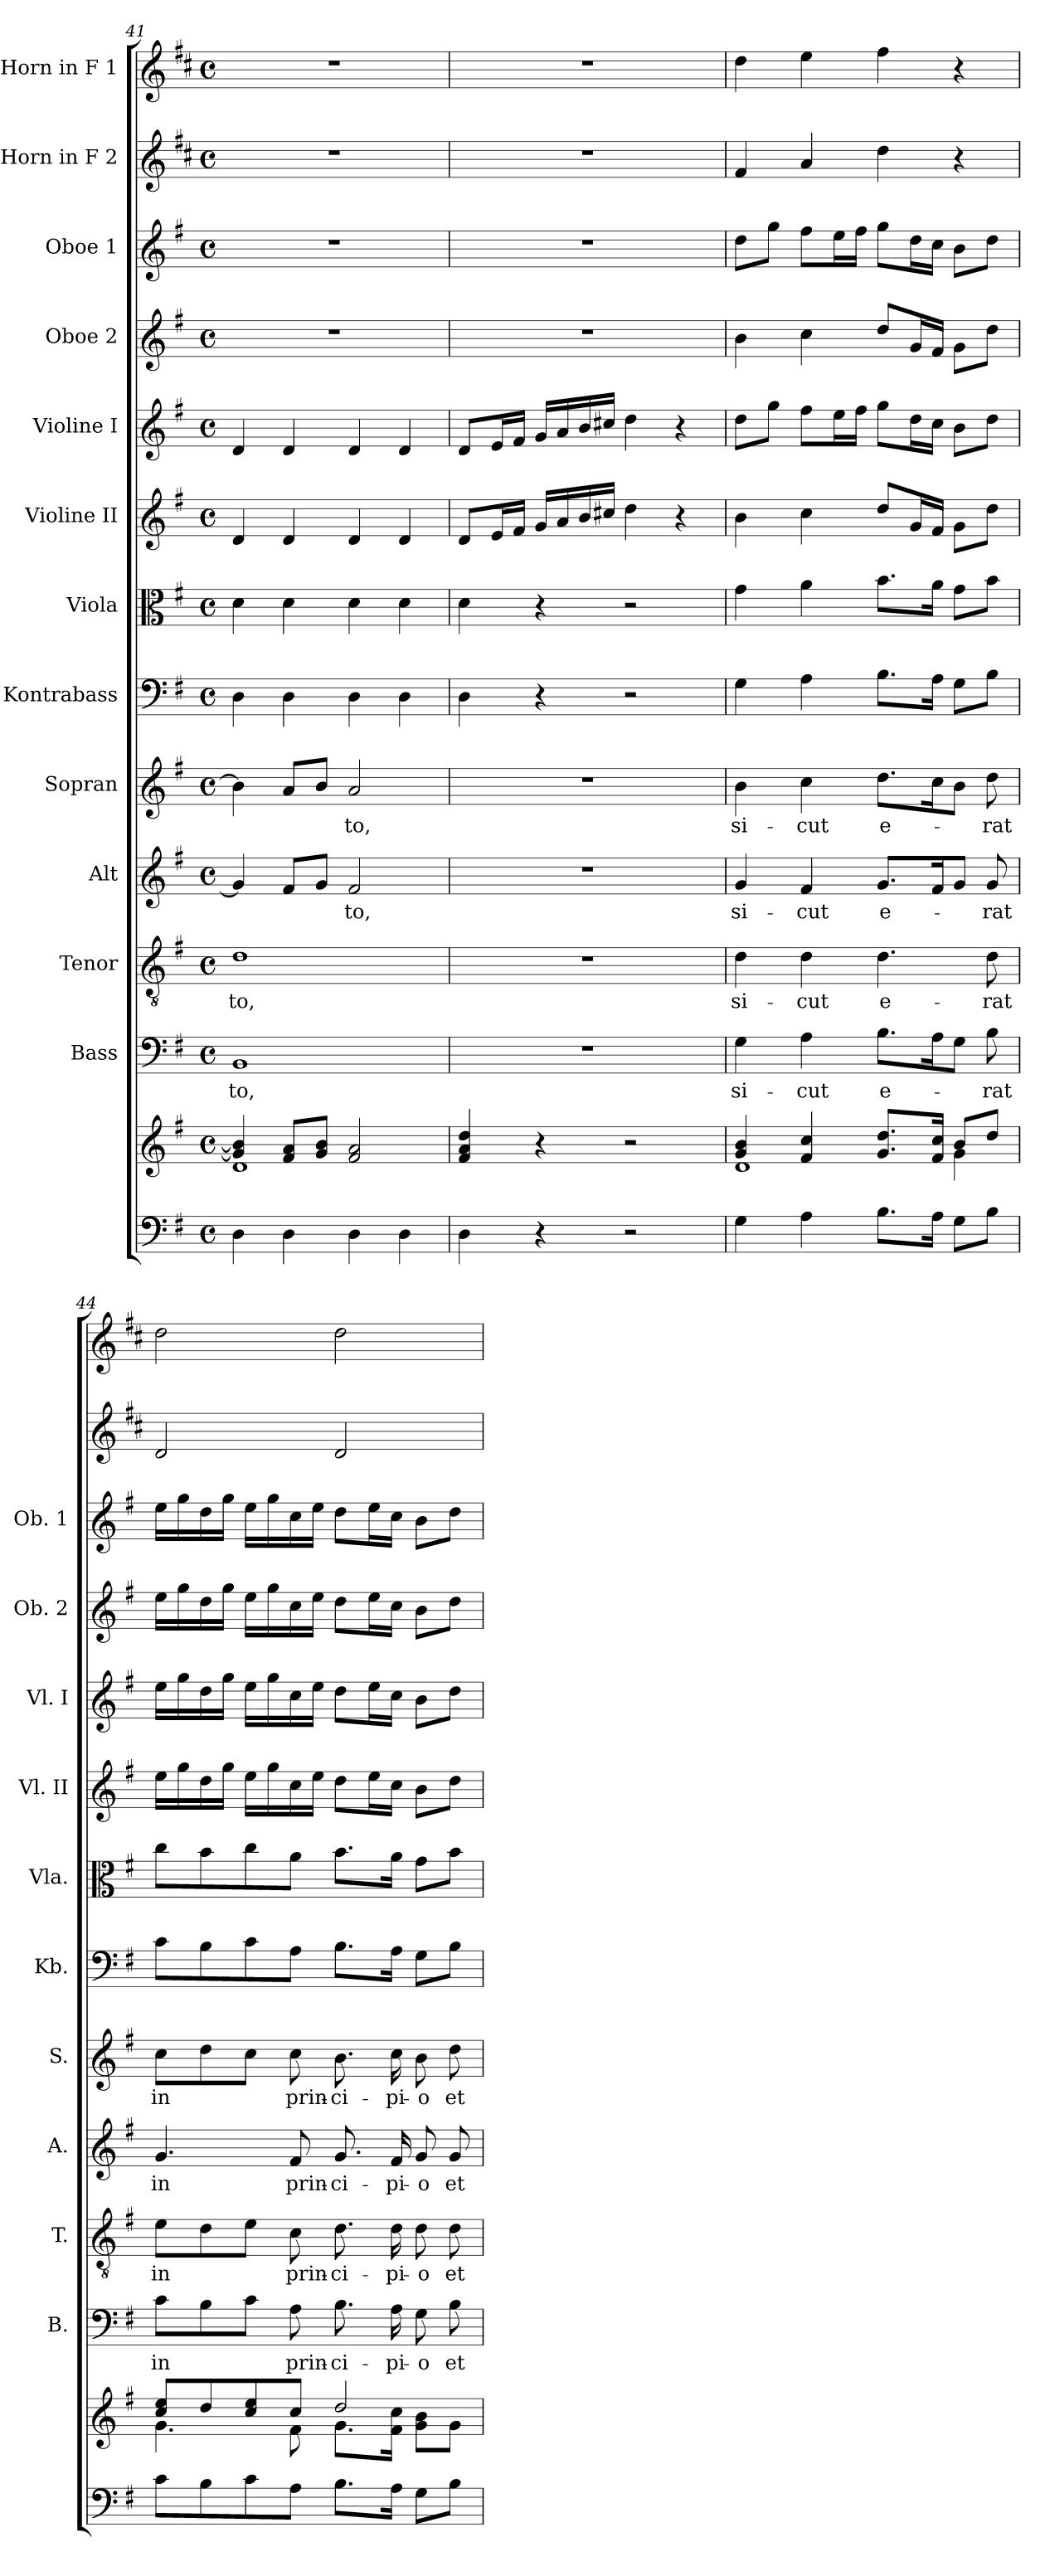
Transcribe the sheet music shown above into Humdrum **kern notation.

**kern	**kern	**kern	**text	**kern	**text	**kern	**text	**kern	**text	**kern	**kern	**kern	**kern	**kern	**kern	**kern	**kern
*part13	*part13	*part12	*part12	*part11	*part11	*part10	*part10	*part9	*part9	*part8	*part7	*part6	*part5	*part4	*part3	*part2	*part1
*staff14	*staff13	*staff12	*staff12	*staff11	*staff11	*staff10	*staff10	*staff9	*staff9	*staff8	*staff7	*staff6	*staff5	*staff4	*staff3	*staff2	*staff1
*	*	*I"Bass	*	*I"Tenor	*	*I"Alt	*	*I"Sopran	*	*I"Kontrabass	*I"Viola	*I"Violine II	*I"Violine I	*I"Oboe 2	*I"Oboe 1	*I"Horn in F 2	*I"Horn in F 1
*	*	*I'B.	*	*I'T.	*	*I'A.	*	*I'S.	*	*I'Kb.	*I'Vla.	*I'Vl. II	*I'Vl. I	*I'Ob. 2	*I'Ob. 1	*	*
*clefF4	*clefG2	*clefF4	*	*clefGv2	*	*clefG2	*	*clefG2	*	*clefF4	*clefC3	*clefG2	*clefG2	*clefG2	*clefG2	*clefG2	*clefG2
*	*	*	*	*	*	*	*	*	*	*ITrd7c12	*	*	*	*	*	*ITrd4c7	*ITrd4c7
*k[f#]	*k[f#]	*k[f#]	*	*k[f#]	*	*k[f#]	*	*k[f#]	*	*k[f#]	*k[f#]	*k[f#]	*k[f#]	*k[f#]	*k[f#]	*k[f#]	*k[f#]
*G:	*G:	*G:	*	*G:	*	*G:	*	*G:	*	*G:	*G:	*G:	*G:	*G:	*G:	*G:	*G:
*M4/4	*M4/4	*M4/4	*	*M4/4	*	*M4/4	*	*M4/4	*	*M4/4	*M4/4	*M4/4	*M4/4	*M4/4	*M4/4	*M4/4	*M4/4
*met(c)	*met(c)	*met(c)	*	*met(c)	*	*met(c)	*	*met(c)	*	*met(c)	*met(c)	*met(c)	*met(c)	*met(c)	*met(c)	*met(c)	*met(c)
=41	=41	=41	=41	=41	=41	=41	=41	=41	=41	=41	=41	=41	=41	=41	=41	=41	=41
*	*^	*	*	*	*	*	*	*	*	*	*	*	*	*	*	*	*
!	!	!	!	!LO:LY:b	!	!LO:LY:b	!	!	!	!	!	!	!	!	!	!	!	!
4D\	4g/] 4b/]	1d	1BB	-to,	1d	-to,	4g/]	.	4b\]	.	4DD\	4d\	4d/	4d/	1r	1r	1r	1r
4D\	8f#/ 8a/L	.	.	.	.	.	8f#/L	.	8a/L	.	4DD\	4d\	4d/	4d/	.	.	.	.
.	8g/ 8b/J	.	.	.	.	.	8g/J	.	8b/J	.	.	.	.	.	.	.	.	.
!	!	!	!	!	!	!	!	!LO:LY:b	!	!LO:LY:b	!	!	!	!	!	!	!	!
4D\	2f#/ 2a/	.	.	.	.	.	2f#/	-to,	2a/	-to,	4DD\	4d\	4d/	4d/	.	.	.	.
4D\	.	.	.	.	.	.	.	.	.	.	4DD\	4d\	4d/	4d/	.	.	.	.
*	*v	*v	*	*	*	*	*	*	*	*	*	*	*	*	*	*	*	*
=42	=42	=42	=42	=42	=42	=42	=42	=42	=42	=42	=42	=42	=42	=42	=42	=42	=42
4D\	4f#/ 4a/ 4dd/	1r	.	1r	.	1r	.	1r	.	4DD\	4d\	8d/L	8d/L	1r	1r	1r	1r
.	.	.	.	.	.	.	.	.	.	.	.	16e/L	16e/L	.	.	.	.
.	.	.	.	.	.	.	.	.	.	.	.	16f#/JJ	16f#/JJ	.	.	.	.
4r	4r	.	.	.	.	.	.	.	.	4r	4r	16g/LL	16g/LL	.	.	.	.
.	.	.	.	.	.	.	.	.	.	.	.	16a/	16a/	.	.	.	.
.	.	.	.	.	.	.	.	.	.	.	.	16b/	16b/	.	.	.	.
.	.	.	.	.	.	.	.	.	.	.	.	16cc#X/JJ	16cc#X/JJ	.	.	.	.
2r	2r	.	.	.	.	.	.	.	.	2r	2r	4dd\	4dd\	.	.	.	.
.	.	.	.	.	.	.	.	.	.	.	.	4r	4r	.	.	.	.
=43	=43	=43	=43	=43	=43	=43	=43	=43	=43	=43	=43	=43	=43	=43	=43	=43	=43
*	*^	*	*	*	*	*	*	*	*	*	*	*	*	*	*	*	*
*	*	*^	*	*	*	*	*	*	*	*	*	*	*	*	*	*	*	*
!	!	!	!	!	!LO:LY:b	!	!LO:LY:b	!	!LO:LY:b	!	!LO:LY:b	!	!	!	!	!	!	!	!
4G\	4g/ 4b/	1d	2.ryy	4G\	si-	4d\	si-	4g/	si-	4b\	si-	4GG\	4g\	4b\	8dd\L	4b\	8dd\L	4B/	4g\
.	.	.	.	.	.	.	.	.	.	.	.	.	.	.	8gg\J	.	8gg\J	.	.
!	!	!	!	!	!LO:LY:b	!	!LO:LY:b	!	!LO:LY:b	!	!LO:LY:b	!	!	!	!	!	!	!	!
4A\	4f#/ 4cc/	.	.	4A\	-cut	4d\	-cut	4f#/	-cut	4cc\	-cut	4AA\	4a\	4cc\	8ff#\L	4cc\	8ff#\L	4d/	4a\
.	.	.	.	.	.	.	.	.	.	.	.	.	.	.	16ee\L	.	16ee\L	.	.
.	.	.	.	.	.	.	.	.	.	.	.	.	.	.	16ff#\JJ	.	16ff#\JJ	.	.
!	!	!	!	!	!LO:LY:b	!	!LO:LY:b	!	!LO:LY:b	!	!LO:LY:b	!	!	!	!	!	!	!	!
8.B\L	8.g/ 8.dd/L	.	.	8.B\L	e-	4.d\	e-	8.g/L	e-	8.dd\L	e-	8.BB\L	8.b\L	8dd/L	8gg\L	8dd/L	8gg\L	4g\	4b\
.	.	.	.	.	.	.	.	.	.	.	.	.	.	16g/L	16dd\L	16g/L	16dd\L	.	.
16A\Jk	16f#/ 16cc/Jk	.	.	16A\k	.	.	.	16f#/k	.	16cc\k	.	16AA\Jk	16a\Jk	16f#/JJ	16cc\JJ	16f#/JJ	16cc\JJ	.	.
8G\L	8b/L	.	4g\	8G\J	.	.	.	8g/J	.	8b\J	.	8GG\L	8g\L	8g\L	8b\L	8g\L	8b\L	4r	4r
!	!	!	!	!	!LO:LY:b	!	!LO:LY:b	!	!LO:LY:b	!	!LO:LY:b	!	!	!	!	!	!	!	!
8B\J	8dd/J	.	.	8B\	-rat	8d\	-rat	8g/	-rat	8dd\	-rat	8BB\J	8b\J	8dd\J	8dd\J	8dd\J	8dd\J	.	.
*	*	*v	*v	*	*	*	*	*	*	*	*	*	*	*	*	*	*	*	*
!!LO:PB:g=z
=44	=44	=44	=44	=44	=44	=44	=44	=44	=44	=44	=44	=44	=44	=44	=44	=44	=44	=44
!	!	!	!	!LO:LY:b	!	!LO:LY:b	!	!LO:LY:b	!	!LO:LY:b	!	!	!	!	!	!	!	!
8c\L	8cc/ 8ee/L	4.g\	8c\L	in	8e\L	in	4.g/	in	8cc\L	in	8C\L	8cc\L	16ee\LL	16ee\LL	16ee\LL	16ee\LL	2G/	2g\
.	.	.	.	.	.	.	.	.	.	.	.	.	16gg\	16gg\	16gg\	16gg\	.	.
8B\	8dd/	.	8B\	.	8d\	.	.	.	8dd\	.	8BB\	8b\	16dd\	16dd\	16dd\	16dd\	.	.
.	.	.	.	.	.	.	.	.	.	.	.	.	16gg\JJ	16gg\JJ	16gg\JJ	16gg\JJ	.	.
8c\	8cc/ 8ee/	.	8c\J	.	8e\J	.	.	.	8cc\J	.	8C\	8cc\	16ee\LL	16ee\LL	16ee\LL	16ee\LL	.	.
.	.	.	.	.	.	.	.	.	.	.	.	.	16gg\	16gg\	16gg\	16gg\	.	.
!	!	!	!	!LO:LY:b	!	!LO:LY:b	!	!LO:LY:b	!	!LO:LY:b	!	!	!	!	!	!	!	!
8A\J	8cc/J	8f#\	8A\	prin-	8c\	prin-	8f#/	prin-	8cc\	prin-	8AA\J	8a\J	16cc\	16cc\	16cc\	16cc\	.	.
.	.	.	.	.	.	.	.	.	.	.	.	.	16ee\JJ	16ee\JJ	16ee\JJ	16ee\JJ	.	.
!	!	!	!	!LO:LY:b	!	!LO:LY:b	!	!LO:LY:b	!	!LO:LY:b	!	!	!	!	!	!	!	!
8.B\L	2dd/	8.g\L	8.B\	-ci-	8.d\	-ci-	8.g/	-ci-	8.b\	-ci-	8.BB\L	8.b\L	8dd\L	8dd\L	8dd\L	8dd\L	2G/	2g\
.	.	.	.	.	.	.	.	.	.	.	.	.	16ee\L	16ee\L	16ee\L	16ee\L	.	.
!	!	!	!	!LO:LY:b	!	!LO:LY:b	!	!LO:LY:b	!	!LO:LY:b	!	!	!	!	!	!	!	!
16A\Jk	.	16f#\ 16cc\Jk	16A\	-pi-	16d\	-pi-	16f#/	-pi-	16cc\	-pi-	16AA\Jk	16a\Jk	16cc\JJ	16cc\JJ	16cc\JJ	16cc\JJ	.	.
!	!	!	!	!LO:LY:b	!	!LO:LY:b	!	!LO:LY:b	!	!LO:LY:b	!	!	!	!	!	!	!	!
8G\L	.	8g\ 8b\L	8G\	-o	8d\	-o	8g/	-o	8b\	-o	8GG\L	8g\L	8b\L	8b\L	8b\L	8b\L	.	.
!	!	!	!	!LO:LY:b	!	!LO:LY:b	!	!LO:LY:b	!	!LO:LY:b	!	!	!	!	!	!	!	!
8B\J	.	8g\J	8B\	et	8d\	et	8g/	et	8dd\	et	8BB\J	8b\J	8dd\J	8dd\J	8dd\J	8dd\J	.	.
*	*v	*v	*	*	*	*	*	*	*	*	*	*	*	*	*	*	*	*
=	=	=	=	=	=	=	=	=	=	=	=	=	=	=	=	=	=
*-	*-	*-	*-	*-	*-	*-	*-	*-	*-	*-	*-	*-	*-	*-	*-	*-	*-
